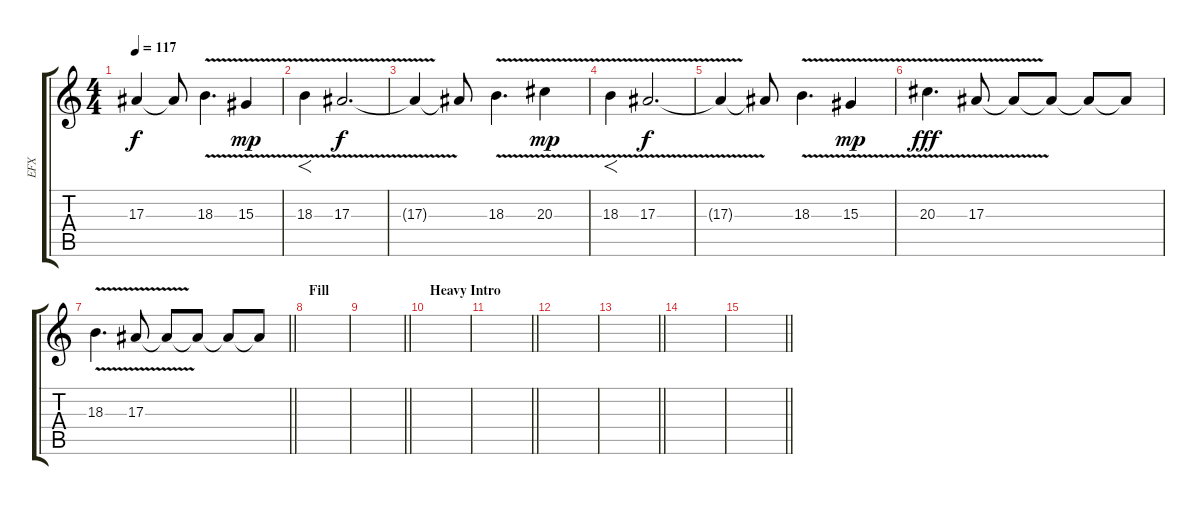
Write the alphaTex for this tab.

\track ("EFX" "EFX") {instrument fx7echoes}
\staff {score tabs}
\tuning (D4 A3 F3 C3 G2 C2) {hide}
\ts (4 4)
\tempo 117
\clef g2
\ks c
17.3{t}.4{dy f} 17.3{t}.8 18.3{v}.4{d} 15.3{v}.4{dy mp} |
18.3{v}.4{f} 17.3{v}.2{d dy f} |
17.3{t}.4 17.3{t}.8 18.3{v}.4{d} 20.3{v}.4{dy mp} |
18.3{v}.4{f} 17.3{v}.2{d dy f} |
17.3{t}.4 17.3{t}.8 18.3{v}.4{d} 15.3{v}.4{dy mp} |
20.3{v}.4{d dy fff} 17.3{v}.8 17.3{t}.8{balance 0} 17.3{t}.8{balance 8} 17.3{t}.8{balance 16} 17.3{t}.8{balance 10} |
\barLineRight lightlight
18.3{v}.4{d} 17.3{v}.8 17.3{t}.8{balance 0} 17.3{t}.8{balance 8} 17.3{t}.8{balance 16} 17.3{t}.8{balance 10} |
\section ("" "Fill")
|
\barLineRight lightlight
|
\section ("" "Heavy Intro")
|
\barLineRight lightlight
|
|
\barLineRight lightlight
|
|
\barLineRight lightlight
